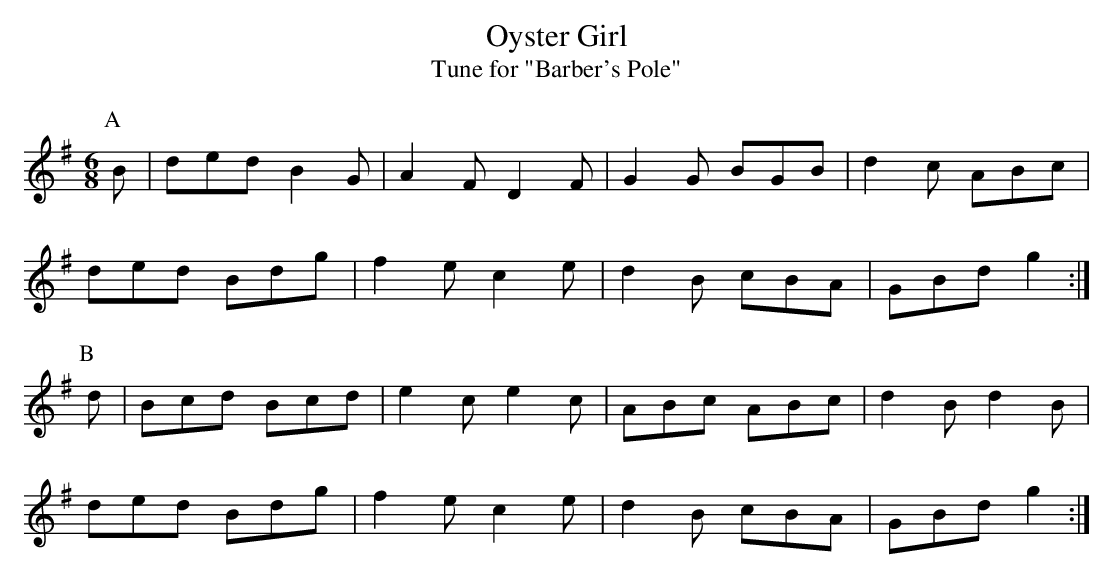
X:1
T:Oyster Girl
T:Tune for "Barber's Pole"
M:6/8
L:1/8
K:G
P: A
B | ded B2 G | A2 F D2 F | G2G BGB | d2 c ABc |
ded Bdg |f2 e c2 e | d2 B cBA | GBd g2 :|
P:B
d | Bcd Bcd | e2 c e2 c | ABc ABc | d2 B d2 B |
ded Bdg | f2 e c2 e | d2 B cBA | GBd g2 :|
